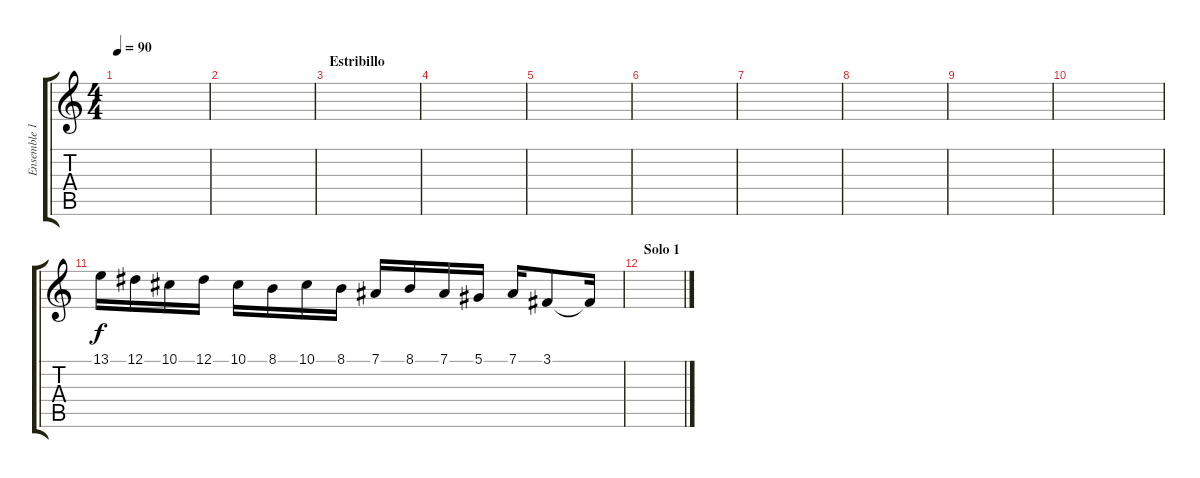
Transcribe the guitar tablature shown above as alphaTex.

\track ("Ensemble 1" "Ensemble 1") {instrument stringensemble1}
\staff {score tabs}
\tuning (Eb4 Bb3 Gb3 Db3 Ab2 Eb2) {hide}
\ts (4 4)
\tempo 90
\clef g2
\ks c
|
|
\section ("" "Estribillo")
|
|
|
|
|
|
|
|
13.1.16 12.1.16 10.1.16 12.1.16 10.1.16 8.1.16 10.1.16 8.1.16 7.1.16 8.1.16 7.1.16 5.1.16 7.1.16 3.1.8 3.1{t}.16{dy f} |
\section ("" "Solo 1")
